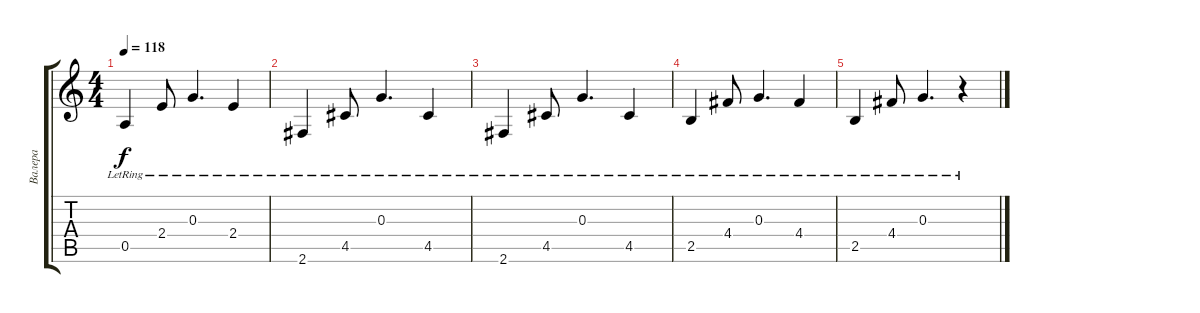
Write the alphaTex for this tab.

\track ("Валера" "Валера") {instrument electricguitarclean}
\staff {score tabs}
\tuning (E4 B3 G3 D3 A2 E2) {hide}
\ts (4 4)
\tempo 118
\clef g2
\ks c
0.5{lr}.4{dy f} 2.4{lr}.8 0.3{lr}.4{d} 2.4{lr}.4 |
2.6{lr}.4 4.5{lr}.8 0.3{lr}.4{d} 4.5{lr}.4 |
2.6{lr}.4 4.5{lr}.8 0.3{lr}.4{d} 4.5{lr}.4 |
2.5{lr}.4 4.4{lr}.8 0.3{lr}.4{d} 4.4{lr}.4 |
2.5{lr}.4 4.4{lr}.8 0.3{lr}.4{d} r.4
